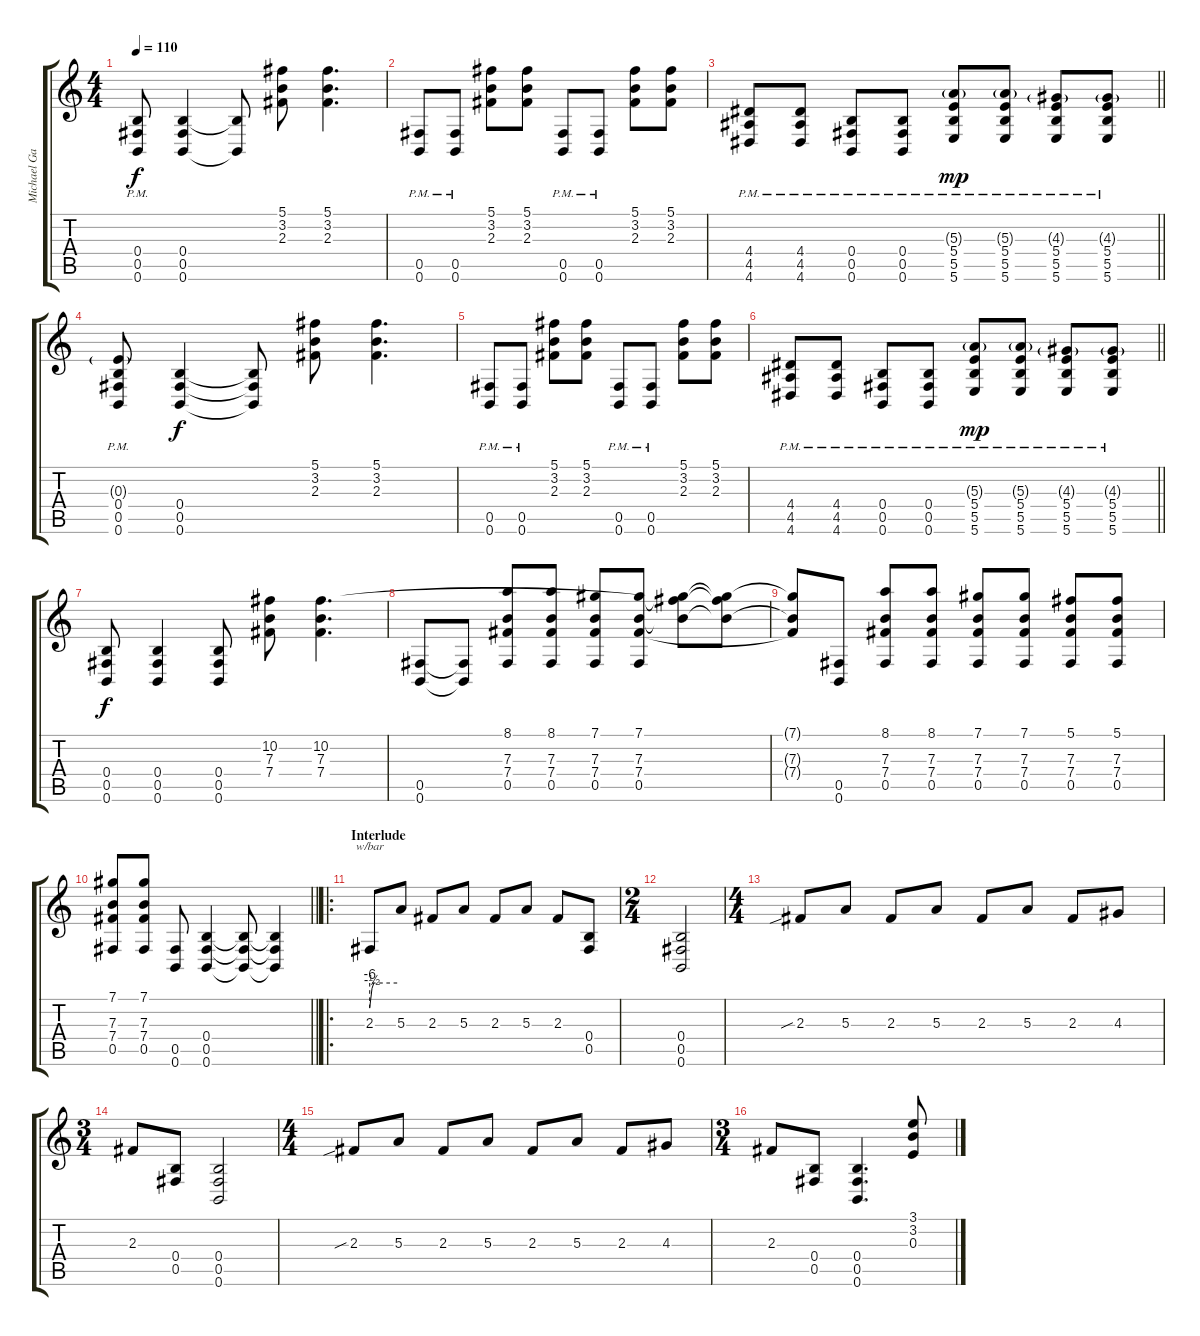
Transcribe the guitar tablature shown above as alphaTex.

\track ("Michael Gallagher" "Michael Ga") {instrument distortionguitar}
\staff {score tabs}
\tuning (Db4 Ab3 E3 B2 Gb2 B1) {hide}
\ts (4 4)
\tempo 110
\clef g2
\ks c
(0.4{pm} 0.5{pm} 0.6{pm}).8{dy f} (0.4 0.5 0.6).4 (0.4{t} 0.6{t}).8 (5.1 3.2 2.3).8 (5.1 3.2 2.3).4{d} |
(0.5{pm} 0.6{pm}).8 (0.5{pm} 0.6{pm}).8 (5.1 3.2 2.3).8 (5.1 3.2 2.3).8 (0.5{pm} 0.6{pm}).8 (0.5{pm} 0.6{pm}).8 (5.1 3.2 2.3).8 (5.1 3.2 2.3).8 |
\barLineRight lightlight
(4.4{pm} 4.5{pm} 4.6{pm}).8 (4.4{pm} 4.5{pm} 4.6{pm}).8 (0.4{pm} 0.5{pm} 0.6{pm}).8 (0.4{pm} 0.5{pm} 0.6{pm}).8 (5.3{g pm} 5.4{pm} 5.5{pm} 5.6{pm}).8{dy mp} (5.3{g pm} 5.4{pm} 5.5{pm} 5.6{pm}).8 (4.3{g pm} 5.4{pm} 5.5{pm} 5.6{pm}).8 (4.3{g pm} 5.4{pm} 5.5{pm} 5.6{pm}).8 |
(0.3{g} 0.4{pm} 0.5{pm} 0.6{pm}).8 (0.4 0.5 0.6).4{dy f} (0.4{t} 0.5{t} 0.6{t}).8 (5.1 3.2 2.3).8 (5.1 3.2 2.3).4{d} |
(0.5{pm} 0.6{pm}).8 (0.5{pm} 0.6{pm}).8 (5.1 3.2 2.3).8 (5.1 3.2 2.3).8 (0.5{pm} 0.6{pm}).8 (0.5{pm} 0.6{pm}).8 (5.1 3.2 2.3).8 (5.1 3.2 2.3).8 |
\barLineRight lightlight
(4.4{pm} 4.5{pm} 4.6{pm}).8 (4.4{pm} 4.5{pm} 4.6{pm}).8 (0.4{pm} 0.5{pm} 0.6{pm}).8 (0.4{pm} 0.5{pm} 0.6{pm}).8 (5.3{g pm} 5.4{pm} 5.5{pm} 5.6{pm}).8{dy mp} (5.3{g pm} 5.4{pm} 5.5{pm} 5.6{pm}).8 (4.3{g pm} 5.4{pm} 5.5{pm} 5.6{pm}).8 (4.3{g pm} 5.4{pm} 5.5{pm} 5.6{pm}).8 |
(0.4 0.5 0.6).8{dy f} (0.4 0.5 0.6).4 (0.4 0.5 0.6).8 (10.2 7.3 7.4).8 (10.2 7.3 7.4).4{d} |
(0.5 0.6).8 (0.5{t} 0.6{t}).8 (8.1 7.3 7.4 0.5).8 (8.1 7.3 7.4 0.5).8 (7.1 7.3 7.4 0.5).8 (7.1 7.3 7.4 0.5).8 (7.1{t} 10.2{t} 7.3{t}).8 (7.1{t} 10.2{t} 7.3{t}).8 |
(7.1{t} 7.3{t} 7.4{t}).8 (0.5 0.6).8 (8.1 7.3 7.4 0.5).8 (8.1 7.3 7.4 0.5).8 (7.1 7.3 7.4 0.5).8 (7.1 7.3 7.4 0.5).8 (5.1 7.3 7.4 0.5).8 (5.1 7.3 7.4 0.5).8 |
\barLineRight lightlight
(7.1 7.3 7.4 0.5).8 (7.1 7.3 7.4 0.5).8 (0.5 0.6).8 (0.4 0.5 0.6).4 (0.4{t} 0.5{t} 0.6{t}).8 (0.4{t} 0.5{t} 0.6{t}).4 |
\ro
\section ("" "Interlude")
2.3.8{tbe (custom default 0 -24 5 -2 9 0 60 0)} 5.3.8 2.3.8 5.3.8 2.3.8 5.3.8 2.3.8 (0.4 0.5).8 |
\ts (2 4)
(0.4 0.5 0.6).2 |
\ts (4 4)
2.3{sib}.8 5.3.8 2.3.8 5.3.8 2.3.8 5.3.8 2.3.8 4.3.8 |
\ts (3 4)
2.3.8 (0.4 0.5).8 (0.4 0.5 0.6).2 |
\ts (4 4)
2.3{sib}.8 5.3.8 2.3.8 5.3.8 2.3.8 5.3.8 2.3.8 4.3.8 |
\ts (3 4)
2.3.8 (0.4 0.5).8 (0.4 0.5 0.6).4{d} (3.1 3.2 0.3).8
